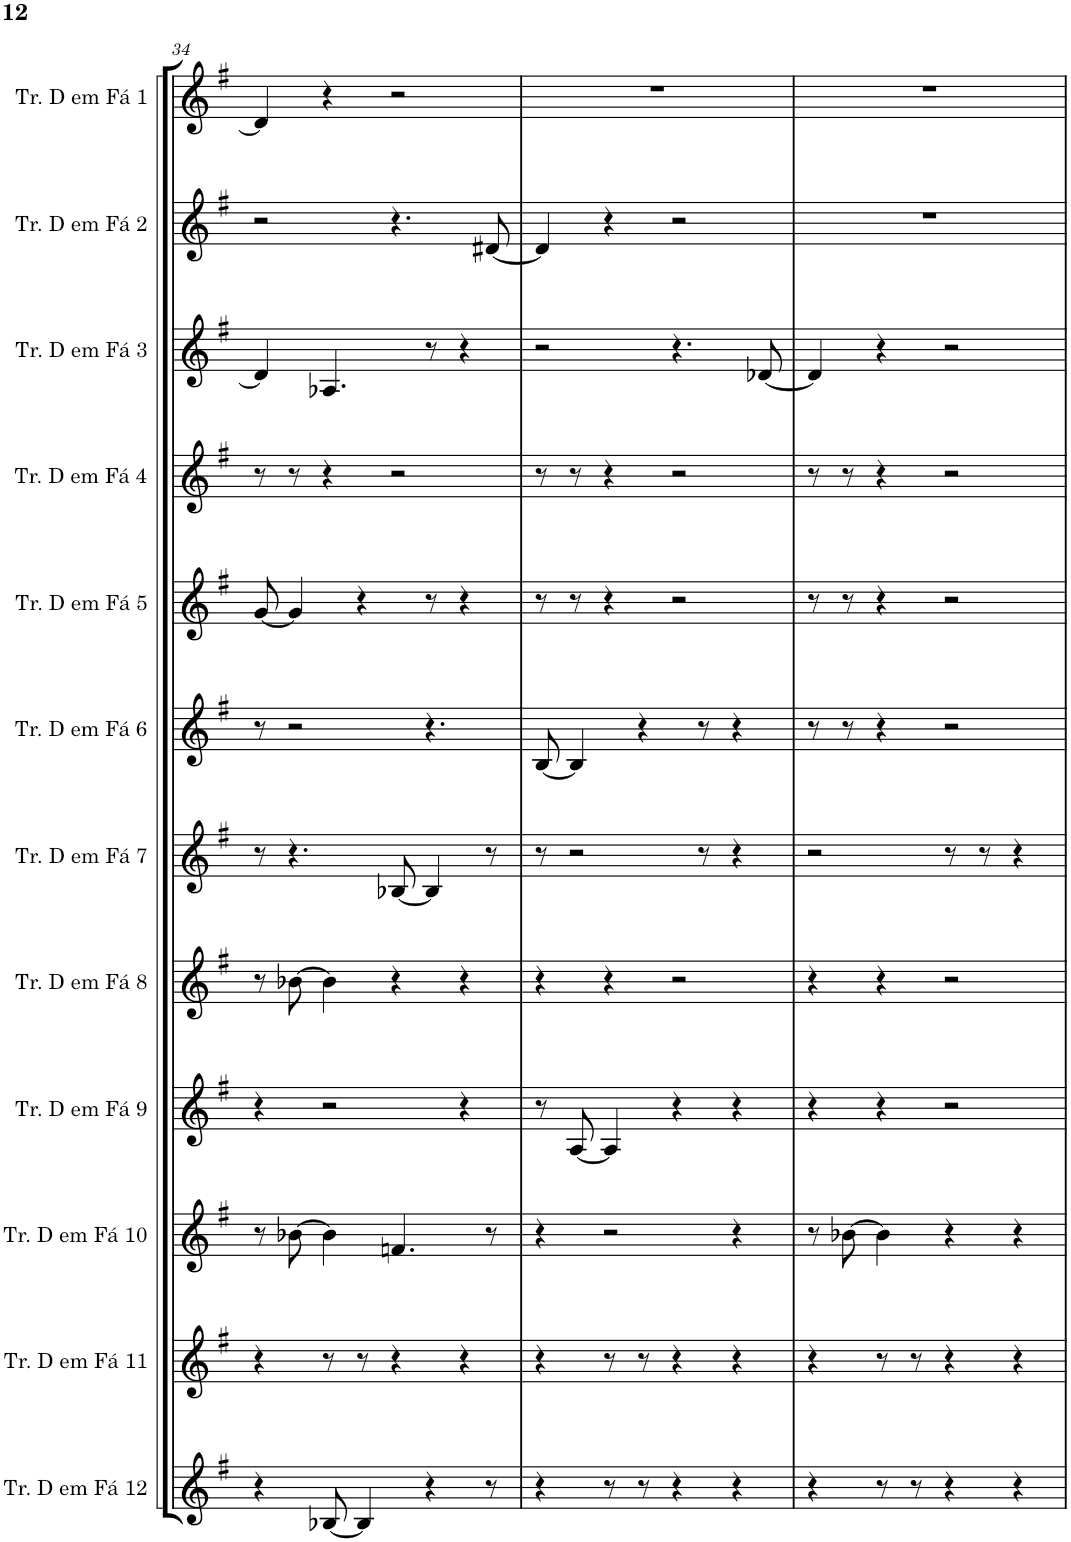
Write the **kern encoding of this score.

**kern	**kern	**kern	**kern	**kern	**kern	**kern	**kern	**kern	**kern	**kern	**kern
*part12	*part11	*part10	*part9	*part8	*part7	*part6	*part5	*part4	*part3	*part2	*part1
*staff12	*staff11	*staff10	*staff9	*staff8	*staff7	*staff6	*staff5	*staff4	*staff3	*staff2	*staff1
*I"Trompa em Fá 12	*I"Trompa em Fá 11	*I"Trompa em Fá 10	*I"Trompa em Fá 9	*I"Trompa em Fá 8	*I"Trompa em Fá 7	*I"Trompa em Fá 6	*I"Trompa em Fá 5	*I"Trompa em Fá 4	*I"Trompa em Fá 3	*I"Trompa em Fá 2	*I"Trompa em Fá 1
!!LO:PB:g=z
*clefG2	*clefG2	*clefG2	*clefG2	*clefG2	*clefG2	*clefG2	*clefG2	*clefG2	*clefG2	*clefG2	*clefG2
*Trd4c7	*Trd4c7	*Trd4c7	*Trd4c7	*Trd4c7	*Trd4c7	*Trd4c7	*Trd4c7	*Trd4c7	*Trd4c7	*Trd4c7	*Trd4c7
*k[f#]	*k[f#]	*k[f#]	*k[f#]	*k[f#]	*k[f#]	*k[f#]	*k[f#]	*k[f#]	*k[f#]	*k[f#]	*k[f#]
*M4/4	*M4/4	*M4/4	*M4/4	*M4/4	*M4/4	*M4/4	*M4/4	*M4/4	*M4/4	*M4/4	*M4/4
=34	=34	=34	=34	=34	=34	=34	=34	=34	=34	=34	=34
4r	4r	8r	4r	8r	8r	8r	[8g/	8r	4d-/]	2r	4d/]
.	.	[8b-X\	.	[8b-X\	4.r	2r	4g/]	8r	.	.	.
[8B-X/	8r	4b-\]	2r	4b-\]	.	.	.	4r	4.A-X/	.	4r
4B-/]	8r	.	.	.	.	.	4r	.	.	.	.
.	4r	4.fn/	.	4r	[8B-X/	.	.	2r	.	4.r	2r
4r	.	.	.	.	4B-/]	4.r	8r	.	8r	.	.
.	4r	.	4r	4r	.	.	4r	.	4r	.	.
8r	.	8r	.	.	8r	.	.	.	.	[8d#X/	.
=35	=35	=35	=35	=35	=35	=35	=35	=35	=35	=35	=35
4r	4r	4r	8r	4r	8r	[8B/	8r	8r	2r	4d#/]	1r
.	.	.	[8A/	.	2r	4B/]	8r	8r	.	.	.
8r	8r	2r	4A/]	4r	.	.	4r	4r	.	4r	.
8r	8r	.	.	.	.	4r	.	.	.	.	.
4r	4r	.	4r	2r	.	.	2r	2r	4.r	2r	.
.	.	.	.	.	8r	8r	.	.	.	.	.
4r	4r	4r	4r	.	4r	4r	.	.	.	.	.
.	.	.	.	.	.	.	.	.	[8d-X/	.	.
=36	=36	=36	=36	=36	=36	=36	=36	=36	=36	=36	=36
4r	4r	8r	4r	4r	2r	8r	8r	8r	4d-/]	1r	1r
.	.	[8b-X\	.	.	.	8r	8r	8r	.	.	.
8r	8r	4b-\]	4r	4r	.	4r	4r	4r	4r	.	.
8r	8r	.	.	.	.	.	.	.	.	.	.
4r	4r	4r	2r	2r	8r	2r	2r	2r	2r	.	.
.	.	.	.	.	8r	.	.	.	.	.	.
4r	4r	4r	.	.	4r	.	.	.	.	.	.
=	=	=	=	=	=	=	=	=	=	=	=
*-	*-	*-	*-	*-	*-	*-	*-	*-	*-	*-	*-
